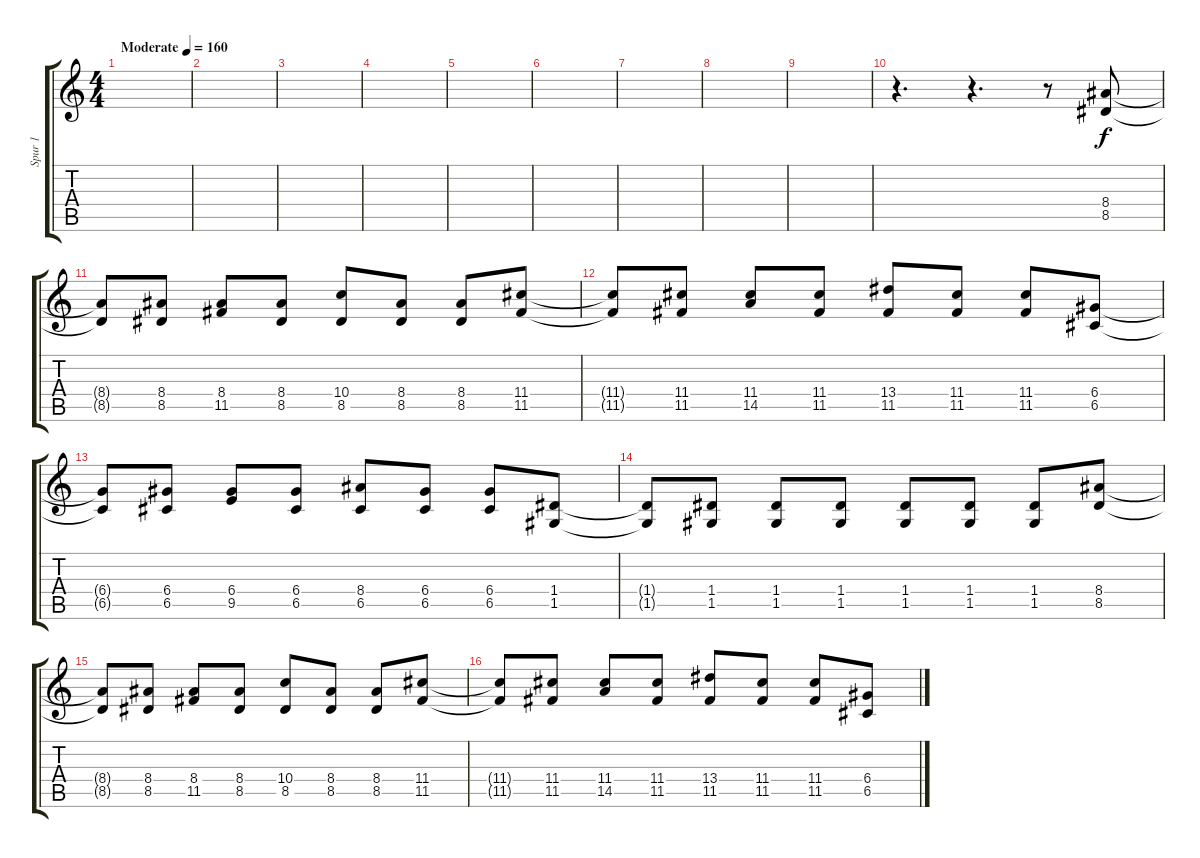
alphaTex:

\track ("Spur 1" "Spur 1") {instrument distortionguitar}
\staff {score tabs}
\tuning (D4 B3 G3 D3 G2 D2) {hide}
\ts (4 4)
\tempo (160 "Moderate")
\clef g2
\ks c
|
|
|
|
|
|
|
|
|
r.4{d} r.4{d} r.8 (8.4 8.5).8 |
(8.4{t} 8.5{t}).8 (8.4 8.5).8 (8.4 11.5).8 (8.4 8.5).8 (10.4 8.5).8 (8.4 8.5).8 (8.4 8.5).8 (11.4 11.5).8 |
(11.4{t} 11.5{t}).8 (11.4 11.5).8 (11.4 14.5).8 (11.4 11.5).8 (13.4 11.5).8 (11.4 11.5).8 (11.4 11.5).8 (6.4 6.5).8 |
(6.4{t} 6.5{t}).8 (6.4 6.5).8 (6.4 9.5).8 (6.4 6.5).8 (8.4 6.5).8 (6.4 6.5).8 (6.4 6.5).8 (1.4 1.5).8 |
(1.4{t} 1.5{t}).8 (1.4 1.5).8 (1.4 1.5).8 (1.4 1.5).8 (1.4 1.5).8 (1.4 1.5).8 (1.4 1.5).8 (8.4 8.5).8 |
(8.4{t} 8.5{t}).8 (8.4 8.5).8 (8.4 11.5).8 (8.4 8.5).8 (10.4 8.5).8 (8.4 8.5).8 (8.4 8.5).8 (11.4 11.5).8 |
(11.4{t} 11.5{t}).8 (11.4 11.5).8 (11.4 14.5).8 (11.4 11.5).8 (13.4 11.5).8 (11.4 11.5).8 (11.4 11.5).8 (6.4 6.5).8
